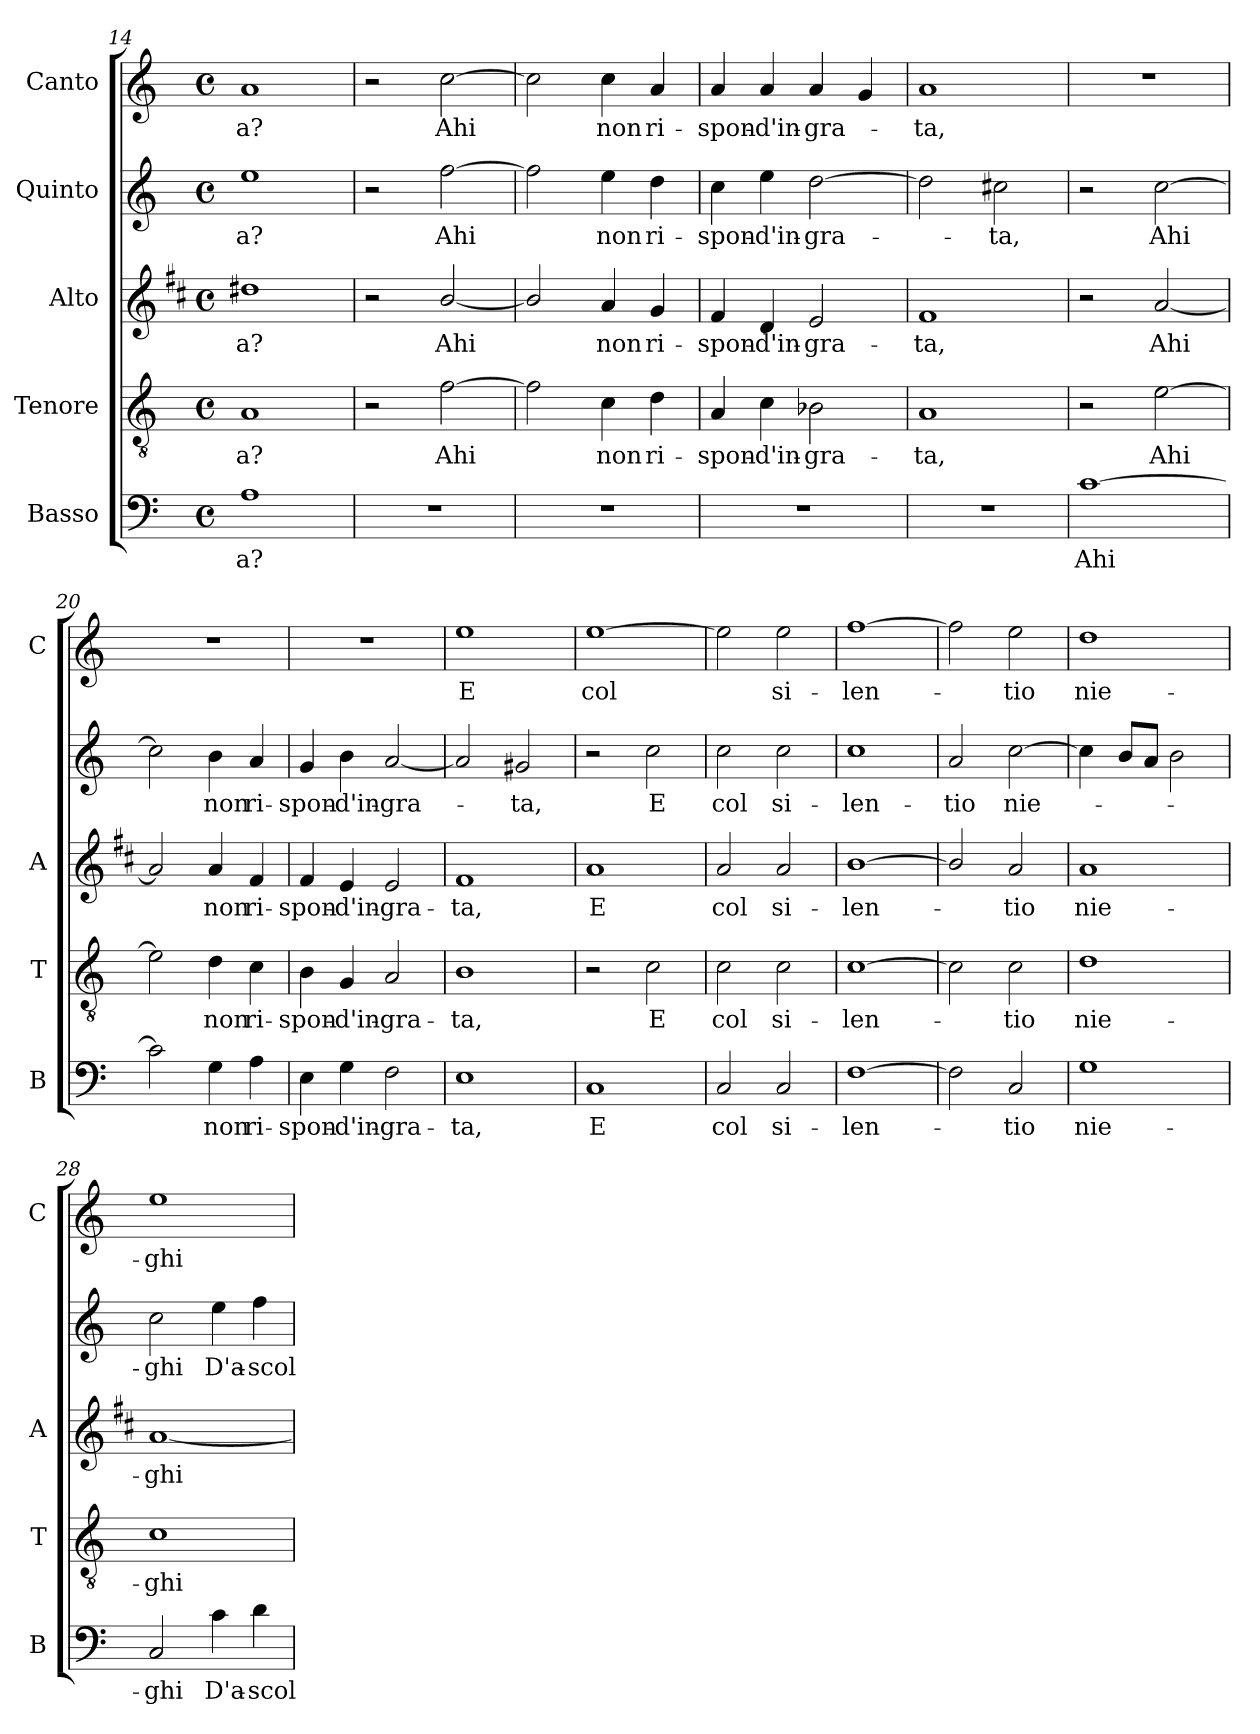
**kern	**text	**kern	**text	**kern	**text	**kern	**text	**kern	**text
*part5	*part5	*part4	*part4	*part3	*part3	*part2	*part2	*part1	*part1
*staff5	*staff5	*staff4	*staff4	*staff3	*staff3	*staff2	*staff2	*staff1	*staff1
*I"Basso	*	*I"Tenore	*	*I"Alto	*	*I"Quinto	*	*I"Canto	*
*I'B	*	*I'T	*	*I'A	*	*	*	*I'C	*
!!LO:LB:g=z
*clefF4	*	*clefGv2	*	*clefG2	*	*clefG2	*	*clefG2	*
*	*	*	*	*ITrd1c2	*	*	*	*	*
*k[]	*	*k[]	*	*k[]	*	*k[]	*	*k[]	*
*C:	*	*C:	*	*C:	*	*C:	*	*C:	*
*M4/4	*	*M4/4	*	*M4/4	*	*M4/4	*	*M4/4	*
*met(c)	*	*met(c)	*	*met(c)	*	*met(c)	*	*met(c)	*
=14	=14	=14	=14	=14	=14	=14	=14	=14	=14
!	!LO:LY:b	!	!LO:LY:b	!	!LO:LY:b	!	!LO:LY:b	!	!LO:LY:b
1A	-a?	1A	-a?	1cc#X	-a?	1ee	-a?	1a	-a?
=15	=15	=15	=15	=15	=15	=15	=15	=15	=15
1r	.	2r	.	2r	.	2r	.	2r	.
!	!	!	!LO:LY:b	!	!LO:LY:b	!	!LO:LY:b	!	!LO:LY:b
.	.	[2f\	Ahi	[2a/	Ahi	[2ff\	Ahi	[2cc\	Ahi
=16	=16	=16	=16	=16	=16	=16	=16	=16	=16
1r	.	2f\]	.	2a/]	.	2ff\]	.	2cc\]	.
!	!	!	!LO:LY:b	!	!LO:LY:b	!	!LO:LY:b	!	!LO:LY:b
.	.	4c\	non	4g/	non	4ee\	non	4cc\	non
!	!	!	!LO:LY:b	!	!LO:LY:b	!	!LO:LY:b	!	!LO:LY:b
.	.	4d\	ri-	4f/	ri-	4dd\	ri-	4a/	ri-
=17	=17	=17	=17	=17	=17	=17	=17	=17	=17
!	!	!	!LO:LY:b	!	!LO:LY:b	!	!LO:LY:b	!	!LO:LY:b
1r	.	4A/	-spon-	4e/	-spon-	4cc\	-spon-	4a/	-spon-
!	!	!	!LO:LY:b	!	!LO:LY:b	!	!LO:LY:b	!	!LO:LY:b
.	.	4c\	-d'in-	4c/	-d'in-	4ee\	-d'in-	4a/	-d'in-
!	!	!	!LO:LY:b	!	!LO:LY:b	!	!LO:LY:b	!	!LO:LY:b
.	.	2B-X\	-gra-	2d/	-gra-	[2dd\	-gra-	4a/	-gra-
.	.	.	.	.	.	.	.	4g/	.
=18	=18	=18	=18	=18	=18	=18	=18	=18	=18
!	!	!	!LO:LY:b	!	!LO:LY:b	!	!	!	!LO:LY:b
1r	.	1A	-ta,	1e	-ta,	2dd\]	.	1a	-ta,
!	!	!	!	!	!	!	!LO:LY:b	!	!
.	.	.	.	.	.	2cc#X\	-ta,	.	.
=19	=19	=19	=19	=19	=19	=19	=19	=19	=19
!	!LO:LY:b	!	!	!	!	!	!	!	!
[1c	Ahi	2r	.	2r	.	2r	.	1r	.
!	!	!	!LO:LY:b	!	!LO:LY:b	!	!LO:LY:b	!	!
.	.	[2e\	Ahi	[2g/	Ahi	[2cc\	Ahi	.	.
=20	=20	=20	=20	=20	=20	=20	=20	=20	=20
2c\]	.	2e\]	.	2g/]	.	2cc\]	.	1r	.
!	!LO:LY:b	!	!LO:LY:b	!	!LO:LY:b	!	!LO:LY:b	!	!
4G\	non	4d\	non	4g/	non	4b\	non	.	.
!	!LO:LY:b	!	!LO:LY:b	!	!LO:LY:b	!	!LO:LY:b	!	!
4A\	ri-	4c\	ri-	4e/	ri-	4a/	ri-	.	.
=21	=21	=21	=21	=21	=21	=21	=21	=21	=21
!	!LO:LY:b	!	!LO:LY:b	!	!LO:LY:b	!	!LO:LY:b	!	!
4E\	-spon-	4B\	-spon-	4e/	-spon-	4g/	-spon-	1r	.
!	!LO:LY:b	!	!LO:LY:b	!	!LO:LY:b	!	!LO:LY:b	!	!
4G\	-d'in-	4G/	-d'in-	4d/	-d'in-	4b\	-d'in-	.	.
!	!LO:LY:b	!	!LO:LY:b	!	!LO:LY:b	!	!LO:LY:b	!	!
2F\	-gra-	2A/	-gra-	2d/	-gra-	[2a/	-gra-	.	.
=22	=22	=22	=22	=22	=22	=22	=22	=22	=22
!	!LO:LY:b	!	!LO:LY:b	!	!LO:LY:b	!	!	!	!LO:LY:b
1E	-ta,	1B	-ta,	1e	-ta,	2a/]	.	1ee	E
!	!	!	!	!	!	!	!LO:LY:b	!	!
.	.	.	.	.	.	2g#X/	-ta,	.	.
!!LO:PB:g=z
=23	=23	=23	=23	=23	=23	=23	=23	=23	=23
!	!LO:LY:b	!	!	!	!LO:LY:b	!	!	!	!LO:LY:b
1C	E	2r	.	1g	E	2r	.	[1ee	col
!	!	!	!LO:LY:b	!	!	!	!LO:LY:b	!	!
.	.	2c\	E	.	.	2cc\	E	.	.
=24	=24	=24	=24	=24	=24	=24	=24	=24	=24
!	!LO:LY:b	!	!LO:LY:b	!	!LO:LY:b	!	!LO:LY:b	!	!
2C/	col	2c\	col	2g/	col	2cc\	col	2ee\]	.
!	!LO:LY:b	!	!LO:LY:b	!	!LO:LY:b	!	!LO:LY:b	!	!LO:LY:b
2C/	si-	2c\	si-	2g/	si-	2cc\	si-	2ee\	si-
=25	=25	=25	=25	=25	=25	=25	=25	=25	=25
!	!LO:LY:b	!	!LO:LY:b	!	!LO:LY:b	!	!LO:LY:b	!	!LO:LY:b
[1F	-len-	[1c	-len-	[1a	-len-	1cc	-len-	[1ff	-len-
=26	=26	=26	=26	=26	=26	=26	=26	=26	=26
!	!	!	!	!	!	!	!LO:LY:b	!	!
2F\]	.	2c\]	.	2a/]	.	2a/	-tio	2ff\]	.
!	!LO:LY:b	!	!LO:LY:b	!	!LO:LY:b	!	!LO:LY:b	!	!LO:LY:b
2C/	-tio	2c\	-tio	2g/	-tio	[2cc\	nie-	2ee\	-tio
=27	=27	=27	=27	=27	=27	=27	=27	=27	=27
!	!LO:LY:b	!	!LO:LY:b	!	!LO:LY:b	!	!	!	!LO:LY:b
1G	nie-	1d	nie-	1g	nie-	4cc\]	.	1dd	nie-
.	.	.	.	.	.	8b/L	.	.	.
.	.	.	.	.	.	8a/J	.	.	.
.	.	.	.	.	.	2b\	.	.	.
=28	=28	=28	=28	=28	=28	=28	=28	=28	=28
!	!LO:LY:b	!	!LO:LY:b	!	!LO:LY:b	!	!LO:LY:b	!	!LO:LY:b
2C/	-ghi	1c	-ghi	[1g	-ghi	2cc\	-ghi	1ee	-ghi
!	!LO:LY:b	!	!	!	!	!	!LO:LY:b	!	!
4c\	D'a-	.	.	.	.	4ee\	D'a-	.	.
!	!LO:LY:b	!	!	!	!	!	!LO:LY:b	!	!
4d\	-scol-	.	.	.	.	4ff\	-scol-	.	.
=	=	=	=	=	=	=	=	=	=
*-	*-	*-	*-	*-	*-	*-	*-	*-	*-
